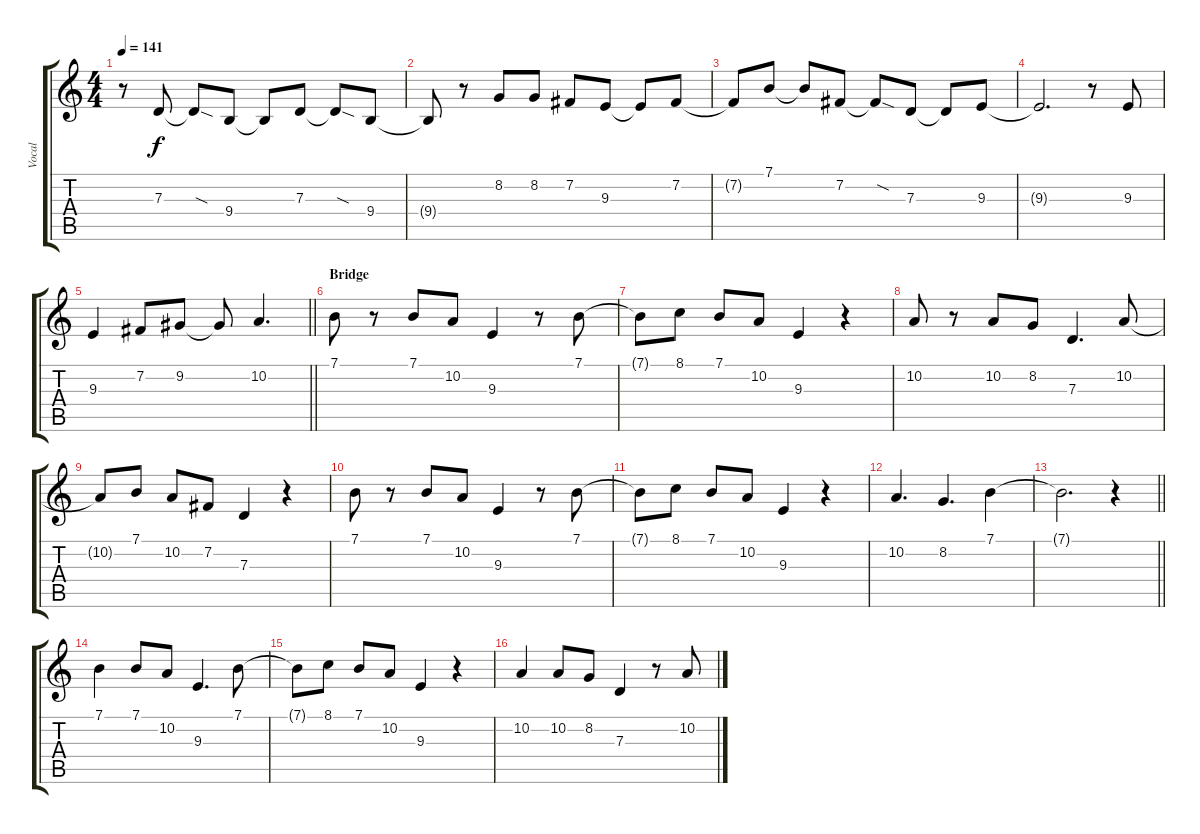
\track ("Vocal" "Vocal") {instrument violin}
\staff {score tabs}
\tuning (E4 B3 G3 D3 A2 E2) {hide}
\ts (4 4)
\tempo 141
\clef g2
\ks c
r.8{dy f} 7.3.8 7.3{sod t}.8 9.4.8 9.4{t}.8 7.3.8 7.3{sod t}.8 9.4.8 |
9.4{t}.8 r.8 8.2.8 8.2.8 7.2.8 9.3.8 9.3{t}.8 7.2.8 |
7.2{t}.8 7.1.8 7.1{t}.8 7.2.8 7.2{sod t}.8 7.3.8 7.3{t}.8 9.3.8 |
9.3{t}.2{d} r.8 9.3.8 |
\barLineRight lightlight
9.3.4 7.2.8 9.2.8 9.2{t}.8 10.2.4{d} |
\section ("" "Bridge")
7.1.8 r.8 7.1.8 10.2.8 9.3.4 r.8 7.1.8 |
7.1{t}.8 8.1.8 7.1.8 10.2.8 9.3.4 r.4 |
10.2.8 r.8 10.2.8 8.2.8 7.3.4{d} 10.2.8 |
10.2{t}.8 7.1.8 10.2.8 7.2.8 7.3.4 r.4 |
7.1.8 r.8 7.1.8 10.2.8 9.3.4 r.8 7.1.8 |
7.1{t}.8 8.1.8 7.1.8 10.2.8 9.3.4 r.4 |
10.2.4{d} 8.2.4{d} 7.1.4 |
\barLineRight lightlight
7.1{t}.2{d} r.4 |
7.1.4 7.1.8 10.2.8 9.3.4{d} 7.1.8 |
7.1{t}.8 8.1.8 7.1.8 10.2.8 9.3.4 r.4 |
10.2.4 10.2.8 8.2.8 7.3.4 r.8 10.2.8
